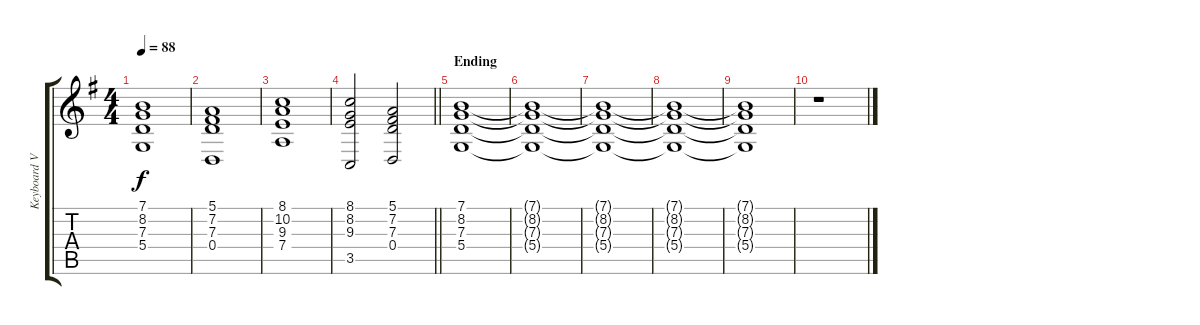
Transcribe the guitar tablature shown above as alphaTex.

\track ("Keyboard VI" "Keyboard V") {instrument lead6voice}
\staff {score tabs}
\tuning (E4 B3 G3 D3 A2 E2) {hide}
\ts (4 4)
\tempo 88
\clef g2
\ks g
(7.1 8.2 7.3 5.4).1{dy f} |
(5.1 7.2 7.3 0.4).1 |
(8.1 10.2 9.3 7.4).1 |
\barLineRight lightlight
(8.1 8.2 9.3 3.5).2 (5.1 7.2 7.3 0.4).2 |
\section ("" "Ending")
(7.1 8.2 7.3 5.4).1 |
(7.1{t} 8.2{t} 7.3{t} 5.4{t}).1 |
(7.1{t} 8.2{t} 7.3{t} 5.4{t}).1 |
(7.1{t} 8.2{t} 7.3{t} 5.4{t}).1 |
(7.1{t} 8.2{t} 7.3{t} 5.4{t}).1 |
r.1
